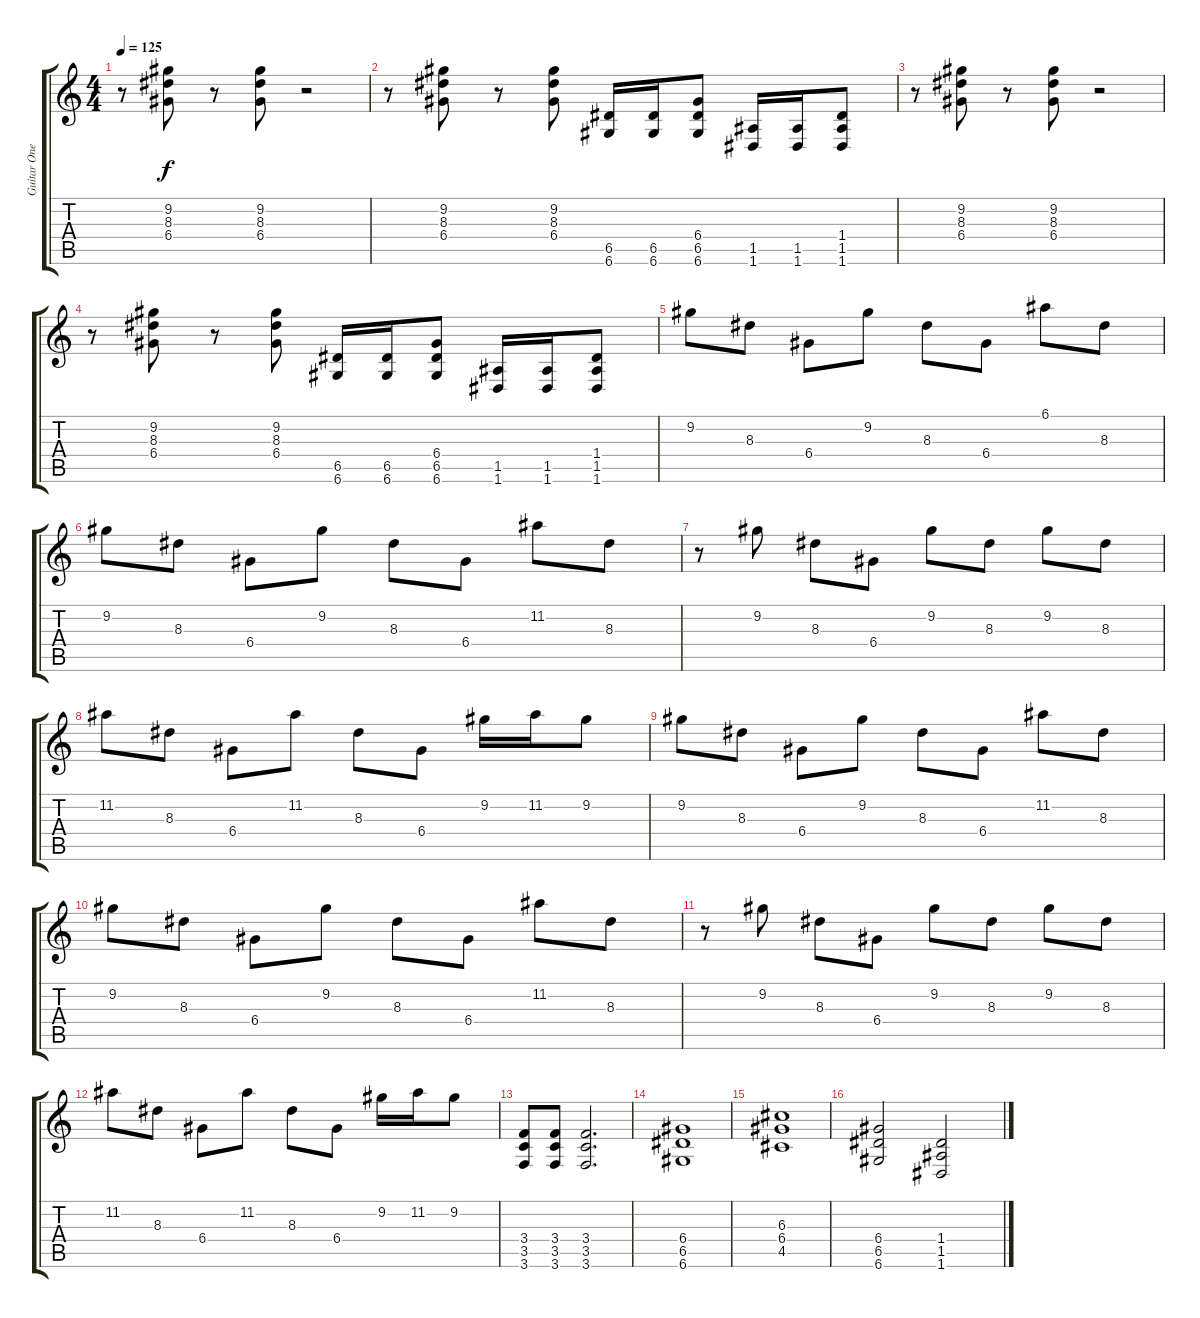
\track ("Guitar One" "Guitar One") {instrument distortionguitar}
\staff {score tabs}
\tuning (E4 B3 G3 D3 A2 D2) {hide}
\ts (4 4)
\tempo 125
\clef g2
\ks c
r.8{dy f} (9.2 8.3 6.4).8 r.8 (9.2 8.3 6.4).8 r.2 |
r.8 (9.2 8.3 6.4).8 r.8 (9.2 8.3 6.4).8 (6.5 6.6).16 (6.5 6.6).16 (6.4 6.5 6.6).8 (1.5 1.6).16 (1.5 1.6).16 (1.4 1.5 1.6).8 |
r.8 (9.2 8.3 6.4).8 r.8 (9.2 8.3 6.4).8 r.2 |
r.8 (9.2 8.3 6.4).8 r.8 (9.2 8.3 6.4).8 (6.5 6.6).16 (6.5 6.6).16 (6.4 6.5 6.6).8 (1.5 1.6).16 (1.5 1.6).16 (1.4 1.5 1.6).8 |
9.2.8 8.3.8 6.4.8 9.2.8 8.3.8 6.4.8 6.1.8 8.3.8 |
9.2.8 8.3.8 6.4.8 9.2.8 8.3.8 6.4.8 11.2.8 8.3.8 |
r.8 9.2.8 8.3.8 6.4.8 9.2.8 8.3.8 9.2.8 8.3.8 |
11.2.8 8.3.8 6.4.8 11.2.8 8.3.8 6.4.8 9.2.16 11.2.16 9.2.8 |
9.2.8 8.3.8 6.4.8 9.2.8 8.3.8 6.4.8 11.2.8 8.3.8 |
9.2.8 8.3.8 6.4.8 9.2.8 8.3.8 6.4.8 11.2.8 8.3.8 |
r.8 9.2.8 8.3.8 6.4.8 9.2.8 8.3.8 9.2.8 8.3.8 |
11.2.8 8.3.8 6.4.8 11.2.8 8.3.8 6.4.8 9.2.16 11.2.16 9.2.8 |
(3.4 3.5 3.6).8 (3.4 3.5 3.6).8 (3.4 3.5 3.6).2{d} |
(6.4 6.5 6.6).1 |
(6.3 6.4 4.5).1 |
(6.4 6.5 6.6).2 (1.4 1.5 1.6).2
